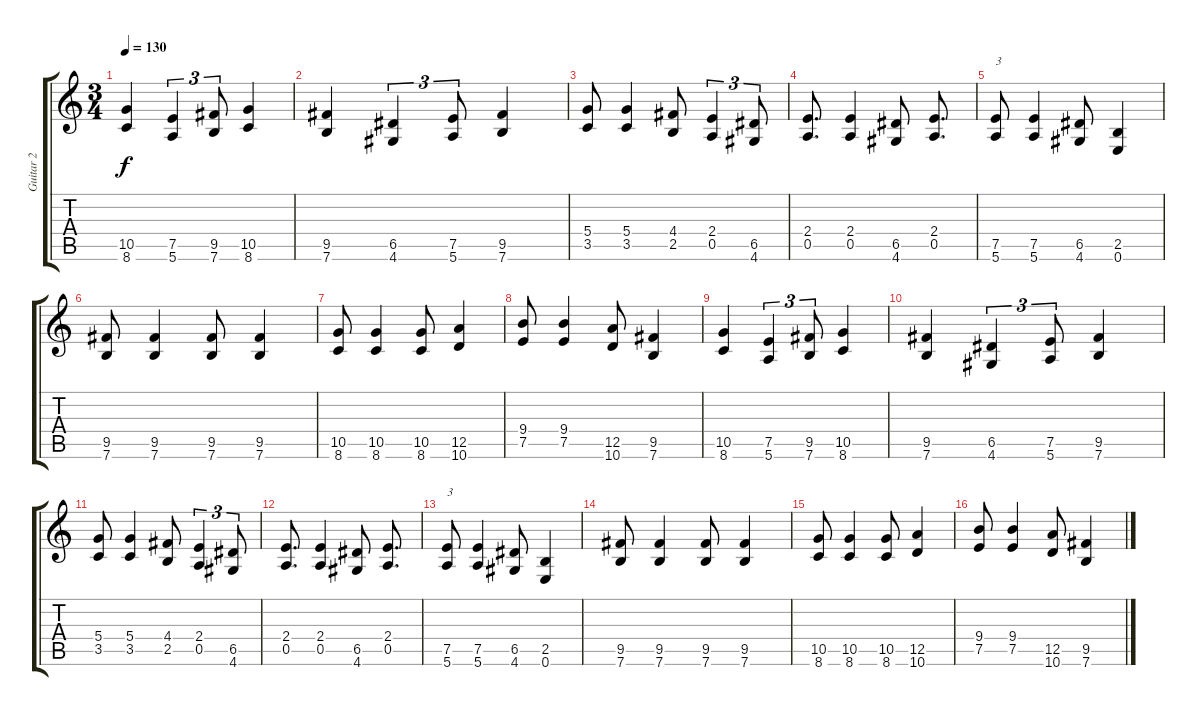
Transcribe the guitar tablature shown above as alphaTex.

\track ("Guitar 2" "Guitar 2") {instrument distortionguitar}
\staff {score tabs}
\tuning (E4 B3 G3 D3 A2 E2) {hide}
\ts (3 4)
\tempo 130
\clef g2
\ks c
(10.5 8.6).4{dy f} (7.5 5.6).4{tu (3 2)} (9.5 7.6).8{tu (3 2)} (10.5 8.6).4 |
(9.5 7.6).4 (6.5 4.6).4{tu (3 2)} (7.5 5.6).8{tu (3 2)} (9.5 7.6).4 |
(5.4 3.5).8 (5.4 3.5).4 (4.4 2.5).8 (2.4 0.5).4{tu (3 2)} (6.5 4.6).8{tu (3 2)} |
(2.4 0.5).8{d} (2.4 0.5).4 (6.5 4.6).8 (2.4 0.5).8{d} |
(7.5 5.6).8{txt "3"} (7.5 5.6).4 (6.5 4.6).8 (2.5 0.6).4 |
(9.5 7.6).8 (9.5 7.6).4 (9.5 7.6).8 (9.5 7.6).4 |
(10.5 8.6).8 (10.5 8.6).4 (10.5 8.6).8 (12.5 10.6).4 |
(9.4 7.5).8 (9.4 7.5).4 (12.5 10.6).8 (9.5 7.6).4 |
(10.5 8.6).4 (7.5 5.6).4{tu (3 2)} (9.5 7.6).8{tu (3 2)} (10.5 8.6).4 |
(9.5 7.6).4 (6.5 4.6).4{tu (3 2)} (7.5 5.6).8{tu (3 2)} (9.5 7.6).4 |
(5.4 3.5).8 (5.4 3.5).4 (4.4 2.5).8 (2.4 0.5).4{tu (3 2)} (6.5 4.6).8{tu (3 2)} |
(2.4 0.5).8{d} (2.4 0.5).4 (6.5 4.6).8 (2.4 0.5).8{d} |
(7.5 5.6).8{txt "3"} (7.5 5.6).4 (6.5 4.6).8 (2.5 0.6).4 |
(9.5 7.6).8 (9.5 7.6).4 (9.5 7.6).8 (9.5 7.6).4 |
(10.5 8.6).8 (10.5 8.6).4 (10.5 8.6).8 (12.5 10.6).4 |
(9.4 7.5).8 (9.4 7.5).4 (12.5 10.6).8 (9.5 7.6).4
